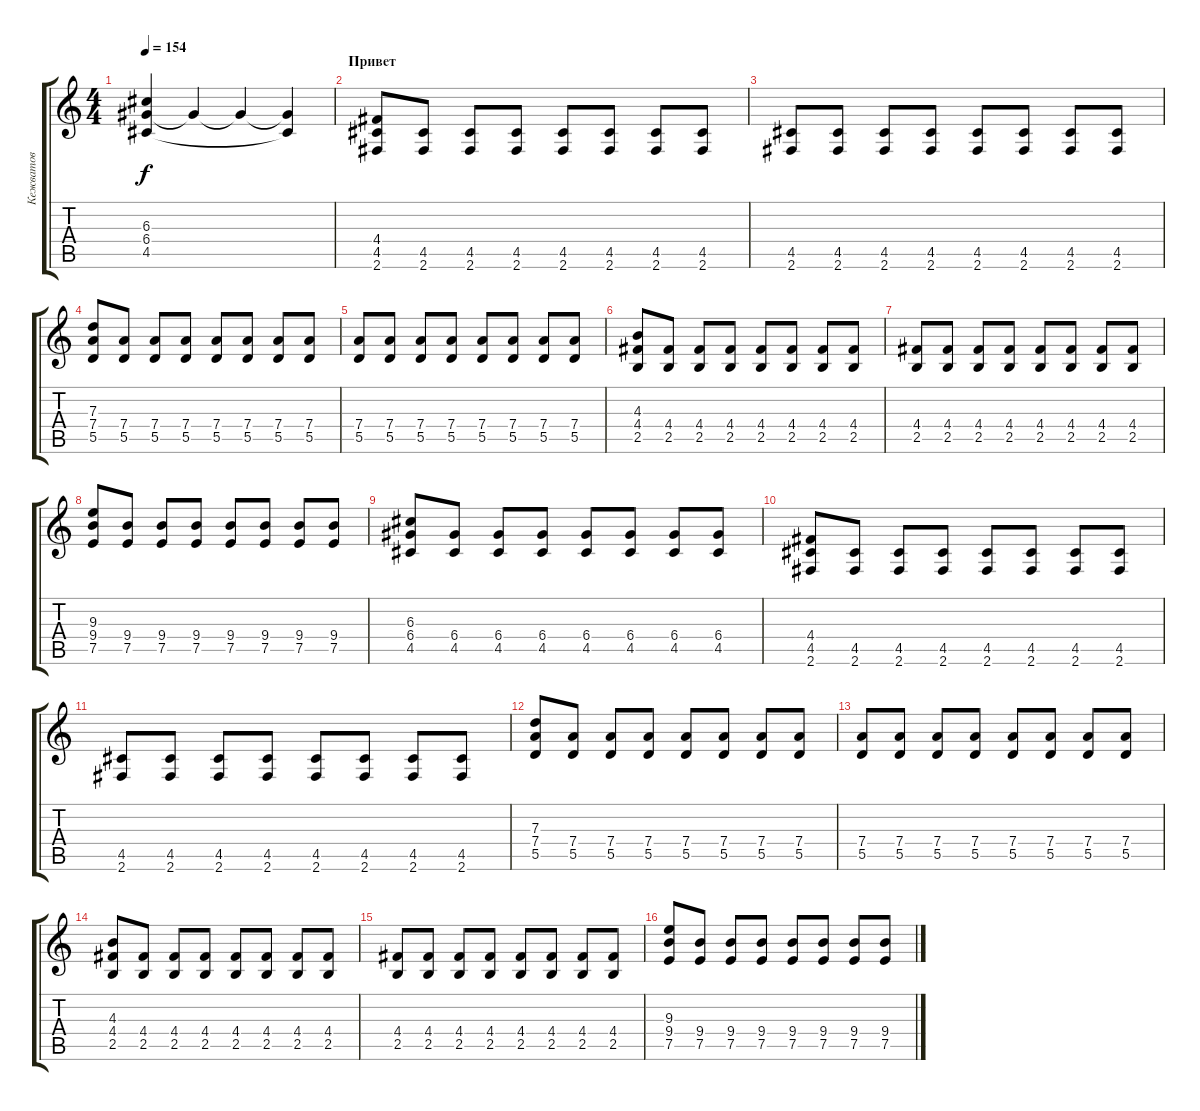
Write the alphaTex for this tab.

\track ("Кежватов" "Кежватов") {instrument distortionguitar}
\staff {score tabs}
\tuning (E4 B3 G3 D3 A2 E2) {hide}
\ts (4 4)
\tempo 154
\clef g2
\ks c
(6.3 6.4 4.5).4{dy f} 6.4{t}.4 6.4{t}.4 (6.4{t} 4.5{t}).4 |
\section ("" "Привет")
(4.4 4.5 2.6).8 (4.5 2.6).8 (4.5 2.6).8 (4.5 2.6).8 (4.5 2.6).8 (4.5 2.6).8 (4.5 2.6).8 (4.5 2.6).8 |
(4.5 2.6).8 (4.5 2.6).8 (4.5 2.6).8 (4.5 2.6).8 (4.5 2.6).8 (4.5 2.6).8 (4.5 2.6).8 (4.5 2.6).8 |
(7.3 7.4 5.5).8 (7.4 5.5).8 (7.4 5.5).8 (7.4 5.5).8 (7.4 5.5).8 (7.4 5.5).8 (7.4 5.5).8 (7.4 5.5).8 |
(7.4 5.5).8 (7.4 5.5).8 (7.4 5.5).8 (7.4 5.5).8 (7.4 5.5).8 (7.4 5.5).8 (7.4 5.5).8 (7.4 5.5).8 |
(4.3 4.4 2.5).8 (4.4 2.5).8 (4.4 2.5).8 (4.4 2.5).8 (4.4 2.5).8 (4.4 2.5).8 (4.4 2.5).8 (4.4 2.5).8 |
(4.4 2.5).8 (4.4 2.5).8 (4.4 2.5).8 (4.4 2.5).8 (4.4 2.5).8 (4.4 2.5).8 (4.4 2.5).8 (4.4 2.5).8 |
(9.3 9.4 7.5).8 (9.4 7.5).8 (9.4 7.5).8 (9.4 7.5).8 (9.4 7.5).8 (9.4 7.5).8 (9.4 7.5).8 (9.4 7.5).8 |
(6.3 6.4 4.5).8 (6.4 4.5).8 (6.4 4.5).8 (6.4 4.5).8 (6.4 4.5).8 (6.4 4.5).8 (6.4 4.5).8 (6.4 4.5).8 |
(4.4 4.5 2.6).8 (4.5 2.6).8 (4.5 2.6).8 (4.5 2.6).8 (4.5 2.6).8 (4.5 2.6).8 (4.5 2.6).8 (4.5 2.6).8 |
(4.5 2.6).8 (4.5 2.6).8 (4.5 2.6).8 (4.5 2.6).8 (4.5 2.6).8 (4.5 2.6).8 (4.5 2.6).8 (4.5 2.6).8 |
(7.3 7.4 5.5).8 (7.4 5.5).8 (7.4 5.5).8 (7.4 5.5).8 (7.4 5.5).8 (7.4 5.5).8 (7.4 5.5).8 (7.4 5.5).8 |
(7.4 5.5).8 (7.4 5.5).8 (7.4 5.5).8 (7.4 5.5).8 (7.4 5.5).8 (7.4 5.5).8 (7.4 5.5).8 (7.4 5.5).8 |
(4.3 4.4 2.5).8 (4.4 2.5).8 (4.4 2.5).8 (4.4 2.5).8 (4.4 2.5).8 (4.4 2.5).8 (4.4 2.5).8 (4.4 2.5).8 |
(4.4 2.5).8 (4.4 2.5).8 (4.4 2.5).8 (4.4 2.5).8 (4.4 2.5).8 (4.4 2.5).8 (4.4 2.5).8 (4.4 2.5).8 |
(9.3 9.4 7.5).8 (9.4 7.5).8 (9.4 7.5).8 (9.4 7.5).8 (9.4 7.5).8 (9.4 7.5).8 (9.4 7.5).8 (9.4 7.5).8
